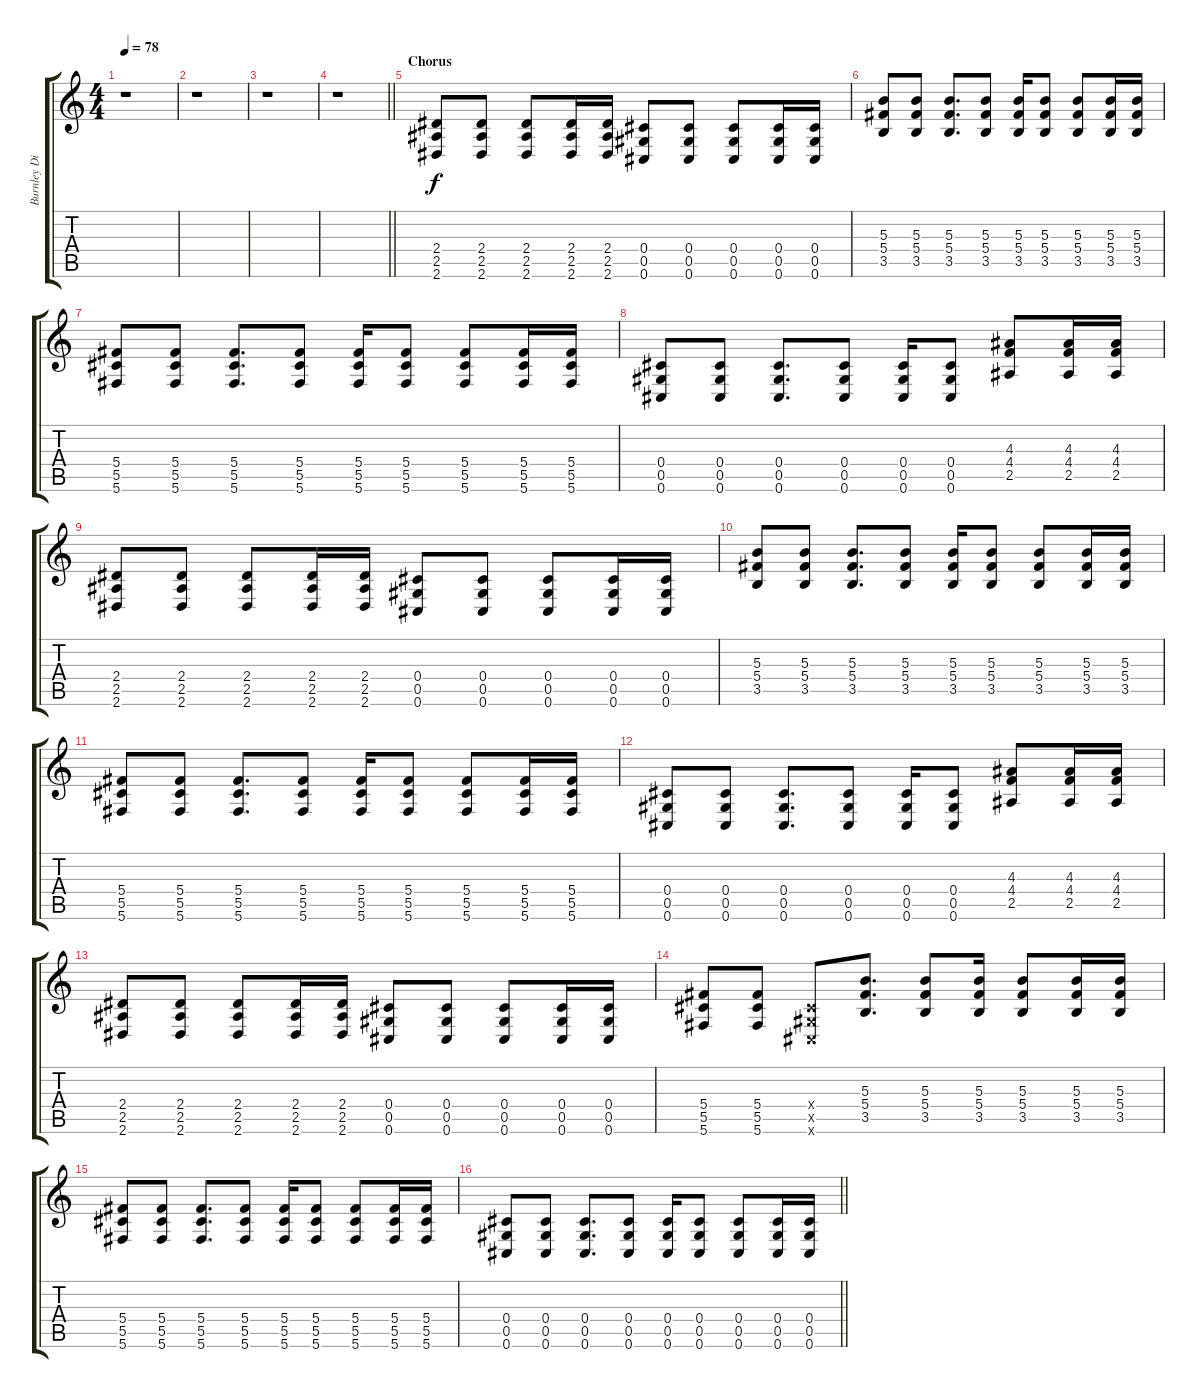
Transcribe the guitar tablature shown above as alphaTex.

\track ("Burnley Distortion" "Burnley Di") {instrument distortionguitar}
\staff {score tabs}
\tuning (Eb4 Bb3 Gb3 Db3 Ab2 Db2) {hide}
\ts (4 4)
\tempo 78
\clef g2
\ks c
r.1{dy f} |
r.1 |
r.1 |
\barLineRight lightlight
r.1 |
\section ("" "Chorus")
(2.4 2.5 2.6).8 (2.4 2.5 2.6).8 (2.4 2.5 2.6).8 (2.4 2.5 2.6).16 (2.4 2.5 2.6).16 (0.4 0.5 0.6).8 (0.4 0.5 0.6).8 (0.4 0.5 0.6).8 (0.4 0.5 0.6).16 (0.4 0.5 0.6).16 |
(5.3 5.4 3.5).8 (5.3 5.4 3.5).8 (5.3 5.4 3.5).8{d} (5.3 5.4 3.5).8 (5.3 5.4 3.5).16 (5.3 5.4 3.5).8 (5.3 5.4 3.5).8 (5.3 5.4 3.5).16 (5.3 5.4 3.5).16 |
(5.4 5.5 5.6).8 (5.4 5.5 5.6).8 (5.4 5.5 5.6).8{d} (5.4 5.5 5.6).8 (5.4 5.5 5.6).16 (5.4 5.5 5.6).8 (5.4 5.5 5.6).8 (5.4 5.5 5.6).16 (5.4 5.5 5.6).16 |
(0.4 0.5 0.6).8 (0.4 0.5 0.6).8 (0.4 0.5 0.6).8{d} (0.4 0.5 0.6).8 (0.4 0.5 0.6).16 (0.4 0.5 0.6).8 (4.3 4.4 2.5).8 (4.3 4.4 2.5).16 (4.3 4.4 2.5).16 |
(2.4 2.5 2.6).8 (2.4 2.5 2.6).8 (2.4 2.5 2.6).8 (2.4 2.5 2.6).16 (2.4 2.5 2.6).16 (0.4 0.5 0.6).8 (0.4 0.5 0.6).8 (0.4 0.5 0.6).8 (0.4 0.5 0.6).16 (0.4 0.5 0.6).16 |
(5.3 5.4 3.5).8 (5.3 5.4 3.5).8 (5.3 5.4 3.5).8{d} (5.3 5.4 3.5).8 (5.3 5.4 3.5).16 (5.3 5.4 3.5).8 (5.3 5.4 3.5).8 (5.3 5.4 3.5).16 (5.3 5.4 3.5).16 |
(5.4 5.5 5.6).8 (5.4 5.5 5.6).8 (5.4 5.5 5.6).8{d} (5.4 5.5 5.6).8 (5.4 5.5 5.6).16 (5.4 5.5 5.6).8 (5.4 5.5 5.6).8 (5.4 5.5 5.6).16 (5.4 5.5 5.6).16 |
(0.4 0.5 0.6).8 (0.4 0.5 0.6).8 (0.4 0.5 0.6).8{d} (0.4 0.5 0.6).8 (0.4 0.5 0.6).16 (0.4 0.5 0.6).8 (4.3 4.4 2.5).8 (4.3 4.4 2.5).16 (4.3 4.4 2.5).16 |
(2.4 2.5 2.6).8 (2.4 2.5 2.6).8 (2.4 2.5 2.6).8 (2.4 2.5 2.6).16 (2.4 2.5 2.6).16 (0.4 0.5 0.6).8 (0.4 0.5 0.6).8 (0.4 0.5 0.6).8 (0.4 0.5 0.6).16 (0.4 0.5 0.6).16 |
(5.4 5.5 5.6).8 (5.4 5.5 5.6).8 (0.4{x} 0.5{x} 0.6{x}).8 (5.3 5.4 3.5).8{d} (5.3 5.4 3.5).8 (5.3 5.4 3.5).16 (5.3 5.4 3.5).8 (5.3 5.4 3.5).16 (5.3 5.4 3.5).16 |
(5.4 5.5 5.6).8 (5.4 5.5 5.6).8 (5.4 5.5 5.6).8{d} (5.4 5.5 5.6).8 (5.4 5.5 5.6).16 (5.4 5.5 5.6).8 (5.4 5.5 5.6).8 (5.4 5.5 5.6).16 (5.4 5.5 5.6).16 |
\barLineRight lightlight
(0.4 0.5 0.6).8 (0.4 0.5 0.6).8 (0.4 0.5 0.6).8{d} (0.4 0.5 0.6).8 (0.4 0.5 0.6).16 (0.4 0.5 0.6).8 (0.4 0.5 0.6).8 (0.4 0.5 0.6).16 (0.4 0.5 0.6).16
